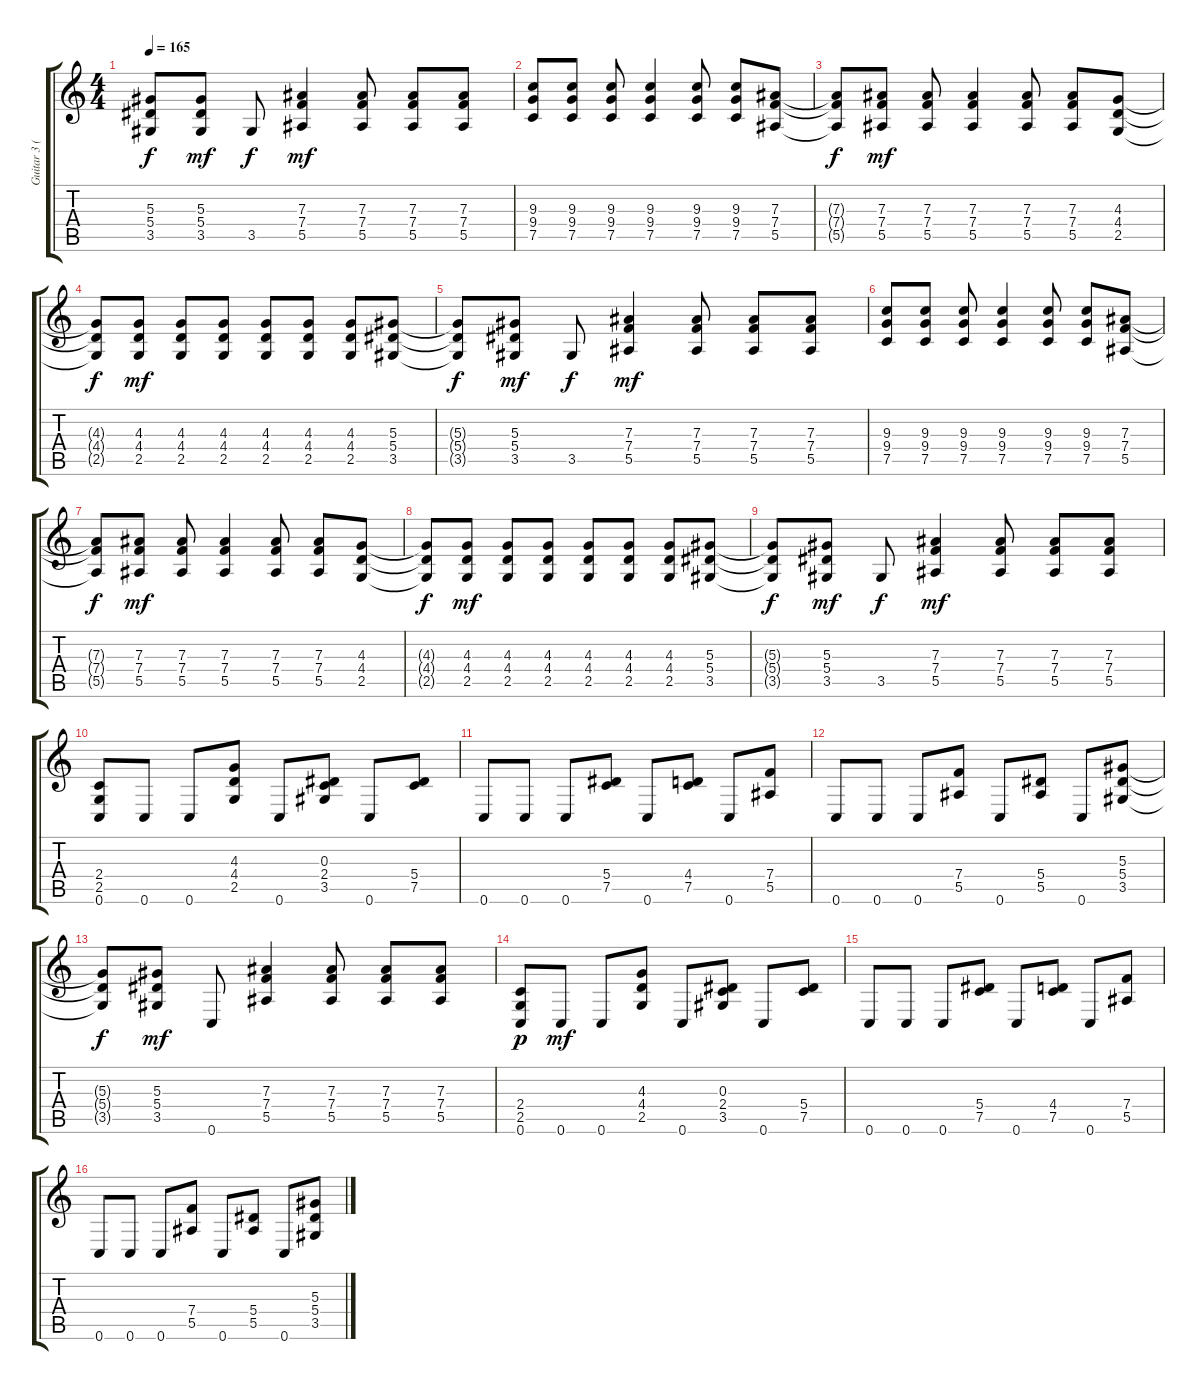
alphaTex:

\track ("Guitar 3 (Rhytm)" "Guitar 3 (") {instrument distortionguitar}
\staff {score tabs}
\tuning (C4 G3 Eb3 Bb2 F2 C2) {hide}
\ts (4 4)
\tempo 165
\clef g2
\ks c
(5.3{t} 5.4{t} 3.5{t}).8{dy f} (5.3 5.4 3.5).8{dy mf} 3.5.8{dy f} (7.3 7.4 5.5).4{dy mf} (7.3 7.4 5.5).8 (7.3 7.4 5.5).8 (7.3 7.4 5.5).8 |
(9.3 9.4 7.5).8 (9.3 9.4 7.5).8 (9.3 9.4 7.5).8 (9.3 9.4 7.5).4 (9.3 9.4 7.5).8 (9.3 9.4 7.5).8 (7.3 7.4 5.5).8 |
(7.3{t} 7.4{t} 5.5{t}).8{dy f} (7.3 7.4 5.5).8{dy mf} (7.3 7.4 5.5).8 (7.3 7.4 5.5).4 (7.3 7.4 5.5).8 (7.3 7.4 5.5).8 (4.3 4.4 2.5).8 |
(4.3{t} 4.4{t} 2.5{t}).8{dy f} (4.3 4.4 2.5).8{dy mf} (4.3 4.4 2.5).8 (4.3 4.4 2.5).8 (4.3 4.4 2.5).8 (4.3 4.4 2.5).8 (4.3 4.4 2.5).8 (5.3 5.4 3.5).8 |
(5.3{t} 5.4{t} 3.5{t}).8{dy f} (5.3 5.4 3.5).8{dy mf} 3.5.8{dy f} (7.3 7.4 5.5).4{dy mf} (7.3 7.4 5.5).8 (7.3 7.4 5.5).8 (7.3 7.4 5.5).8 |
(9.3 9.4 7.5).8 (9.3 9.4 7.5).8 (9.3 9.4 7.5).8 (9.3 9.4 7.5).4 (9.3 9.4 7.5).8 (9.3 9.4 7.5).8 (7.3 7.4 5.5).8 |
(7.3{t} 7.4{t} 5.5{t}).8{dy f} (7.3 7.4 5.5).8{dy mf} (7.3 7.4 5.5).8 (7.3 7.4 5.5).4 (7.3 7.4 5.5).8 (7.3 7.4 5.5).8 (4.3 4.4 2.5).8 |
(4.3{t} 4.4{t} 2.5{t}).8{dy f} (4.3 4.4 2.5).8{dy mf} (4.3 4.4 2.5).8 (4.3 4.4 2.5).8 (4.3 4.4 2.5).8 (4.3 4.4 2.5).8 (4.3 4.4 2.5).8 (5.3 5.4 3.5).8 |
(5.3{t} 5.4{t} 3.5{t}).8{dy f} (5.3 5.4 3.5).8{dy mf} 3.5.8{dy f} (7.3 7.4 5.5).4{dy mf} (7.3 7.4 5.5).8 (7.3 7.4 5.5).8 (7.3 7.4 5.5).8 |
(2.4 2.5 0.6).8{balance 13} 0.6.8 0.6.8 (4.3 4.4 2.5).8 0.6.8 (0.3 2.4 3.5).8 0.6.8 (5.4 7.5).8 |
0.6.8 0.6.8 0.6.8 (5.4 7.5).8 0.6.8 (4.4 7.5).8 0.6.8 (7.4 5.5).8 |
0.6.8 0.6.8 0.6.8 (7.4 5.5).8 0.6.8 (5.4 5.5).8 0.6.8 (5.3 5.4 3.5).8 |
(5.3{t} 5.4{t} 3.5{t}).8{dy f} (5.3 5.4 3.5).8{dy mf} 0.6.8 (7.3 7.4 5.5).4 (7.3 7.4 5.5).8 (7.3 7.4 5.5).8 (7.3 7.4 5.5).8 |
(2.4 2.5 0.6).8{dy p} 0.6.8{dy mf} 0.6.8 (4.3 4.4 2.5).8 0.6.8 (0.3 2.4 3.5).8 0.6.8 (5.4 7.5).8 |
0.6.8 0.6.8 0.6.8 (5.4 7.5).8 0.6.8 (4.4 7.5).8 0.6.8 (7.4 5.5).8 |
0.6.8 0.6.8 0.6.8 (7.4 5.5).8 0.6.8 (5.4 5.5).8 0.6.8 (5.3 5.4 3.5).8
